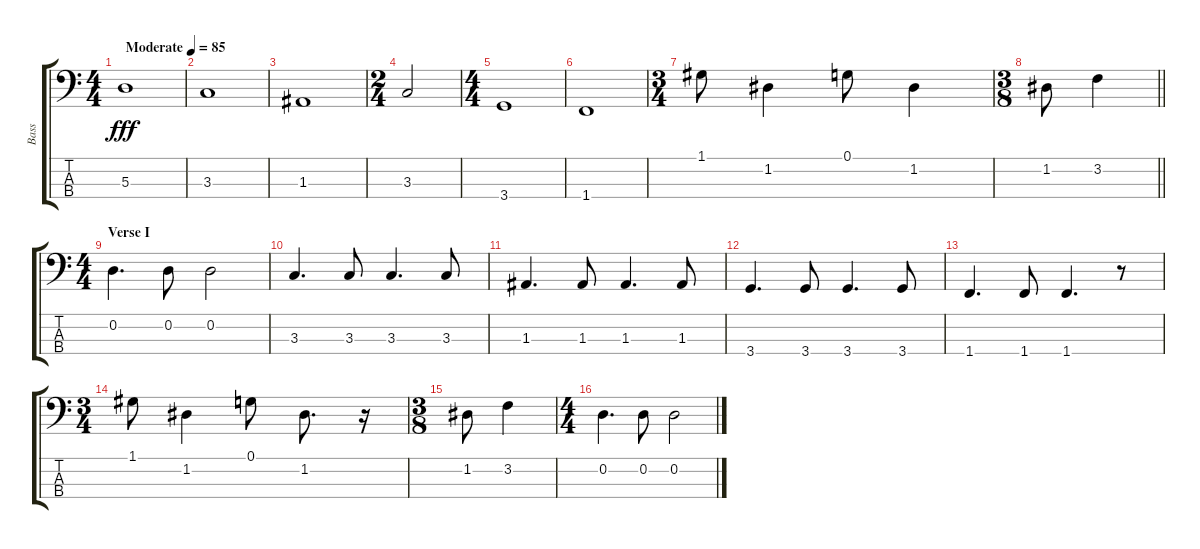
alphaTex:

\track ("Bass" "Bass") {instrument electricbassfinger}
\staff {score tabs}
\tuning (G2 D2 A1 E1) {hide}
\ts (4 4)
\tempo (85 "Moderate")
\clef f4
\ks c
5.3.1{dy fff instrument electricbassfinger} |
3.3.1 |
1.3.1 |
\ts (2 4)
3.3.2 |
\ts (4 4)
3.4.1 |
1.4.1 |
\ts (3 4)
1.1.8 1.2.4 0.1.8 1.2.4 |
\ts (3 8)
\barLineRight lightlight
1.2.8 3.2.4 |
\ts (4 4)
\section ("" "Verse I")
0.2.4{d} 0.2.8 0.2.2 |
3.3.4{d} 3.3.8 3.3.4{d} 3.3.8 |
1.3.4{d} 1.3.8 1.3.4{d} 1.3.8 |
3.4.4{d} 3.4.8 3.4.4{d} 3.4.8 |
1.4.4{d} 1.4.8 1.4.4{d} r.8 |
\ts (3 4)
1.1.8 1.2.4 0.1.8 1.2.8{d} r.16 |
\ts (3 8)
1.2.8 3.2.4 |
\ts (4 4)
0.2.4{d} 0.2.8 0.2.2
